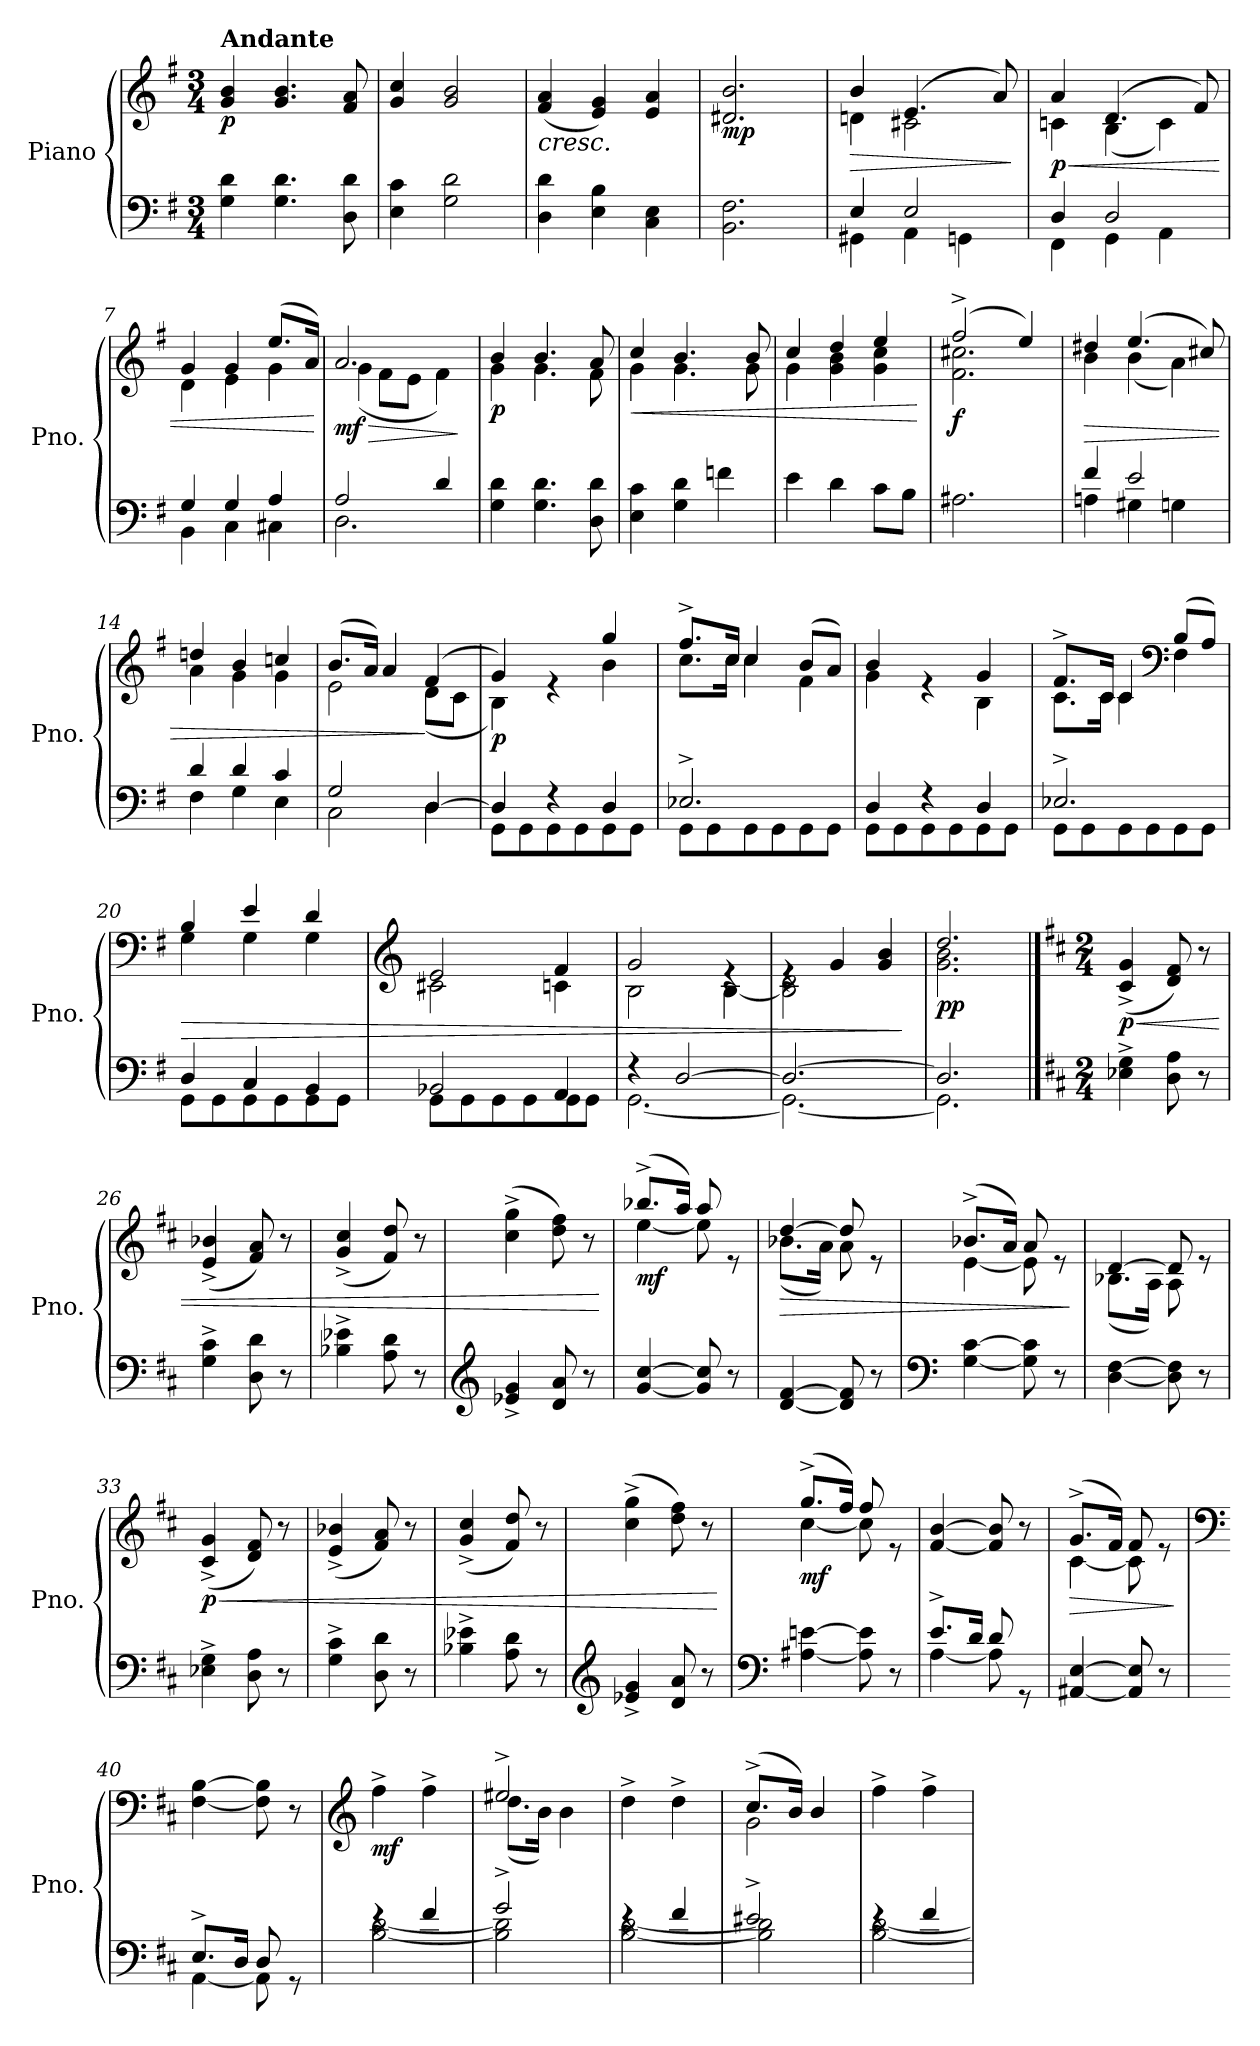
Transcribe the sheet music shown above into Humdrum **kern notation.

**kern	**kern	**dynam
*part1	*part1	*part1
*staff2	*staff1	*staff1/2
*I"Piano	*	*
*I'Pno.	*	*
*clefF4	*clefG2	*
*k[f#]	*k[f#]	*
*M3/4	*M3/4	*
=1	=1	=1
!	!LO:TX:a:B:t=Andante	!
!	!	!LO:DY:b
4G\ 4d\	4g/ 4b/	p
4.G\ 4.d\	4.g/ 4.b/	.
8D\ 8d\	8f#/ 8a/	.
=2	=2	=2
4E\ 4c\	4g/ 4cc/	.
2G\ 2d\	2g/ 2b/	.
=3	=3	=3
!	!	!LO:HP:b
4D\ 4d\	(4f#/ 4a/	<
4E\ 4B\	4e/ 4g/)	.
4C\ 4E\	4e/ 4a/	.
=4	=4	=4
!	!	!LO:DY:b
2.BB\ 2.F#\	2.d#X/ 2.b/	mp
.	.	[
=5	=5	=5
*^	*	*
!	!	!	!LO:HP:b
*	*	*^	*
4E/	4GG#X\	4b/	4dn\	>
2E/	4AA\	(4.e/	2c#X\	.
.	4GGn\	.	.	.
.	.	8a/)	.	.
*v	*v	*	*	*
*	*v	*v	*
.	.	]
=6	=6	=6
*^	*	*
!	!	!	!LO:HP:b
*	*	*^	*
!	!	!	!	!LO:DY:n=1:b
4D/	4FF#\	4a/	4cn\	< p
2D/	4GG\	(4.d/	(4B\	.
.	4AA\	.	4c\)	.
.	.	8f#/)	.	.
=7	=7	=7	=7	=7
4G/	4BB\	4g/	4d\	.
4G/	4C\	4g/	4e\	.
4A/	4C#X\	(8.ee/L	4g\	.
.	.	16a/Jk)	.	.
*v	*v	*	*	*
*	*v	*v	*
.	.	[
=8	=8	=8
*^	*	*
!	!	!	!LO:HP:b
*	*	*^	*
!	!	!	!	!LO:DY:n=1:b
2A/	2.D\	2.a/	(4g\	> mf
.	.	.	8f#\L	.
.	.	.	8e\J	.
4d/	.	.	4f#\)	.
*v	*v	*	*	*
*	*v	*v	*
.	.	]
!!LO:LB:g=z
=9	=9	=9
*	*^	*
!	!	!	!LO:DY:b
4G\ 4d\	4b/	4g\	p
4.G\ 4.d\	4.b/	4.g\	.
8D\ 8d\	8a/	8f#\	.
=10	=10	=10	=10
!	!	!	!LO:HP:b
4E\ 4c\	4cc/	4g\	<
4G\ 4d\	4.b/	4.g\	.
4fn\	.	.	.
.	8b/	8g\	.
=11	=11	=11	=11
4e\	4cc/	4g\	.
4d\	4dd/	4g\ 4b\	.
8c\L	4ee/	4g\ 4cc\	.
8B\J	.	.	.
*	*v	*v	*
.	.	[
=12	=12	=12
*	*^	*
!	!	!	!LO:DY:b
2.A#X\	(2ff#^/	2.f#\ 2.cc#X\	f
.	4ee/)	.	.
=13	=13	=13	=13
*^	*	*	*
!	!	!	!	!LO:HP:b
4f#/	4An\	4dd#X/	4b\	>
2e/	4G#X\	(4.ee/	(4b\	.
.	4Gn\	.	4a\)	.
.	.	8cc#X/)	.	.
=14	=14	=14	=14	=14
4d/	4F#\	4ddn/	4a\	.
4d/	4G\	4b/	4g\	.
4c/	4E\	4ccn/	4g\	.
=15	=15	=15	=15	=15
2G/	2C\	(8.b/L	2e\	.
.	.	16a/Jk)	.	.
.	.	4a/	.	.
[4D/	4D\	(4f#/	(8d\L	]
.	.	.	8c\J	.
=16	=16	=16	=16	=16
!	!	!	!	!LO:DY:b
4D/]	8GG\L	4g/)	4B\)	p
.	8GG\	.	.	.
4r	8GG\	4re	4ryy	.
.	8GG\	.	.	.
4D/	8GG\	4gg/	4b\	.
.	8GG\J	.	.	.
!!LO:LB:g=z	!!
=17	=17	=17	=17	=17
2.E-X^/	8GG\L	8.ff#^/L	8.cc\L	.
.	8GG\	.	.	.
.	.	16cc/Jk	16cc\Jk	.
.	8GG\	4cc/	4cc\	.
.	8GG\	.	.	.
.	8GG\	(8b/L	4f#\	.
.	8GG\J	8a/J)	.	.
=18	=18	=18	=18	=18
4D/	8GG\L	4b/	4g\	.
.	8GG\	.	.	.
4r	8GG\	4re	4ryy	.
.	8GG\	.	.	.
4D/	8GG\	4g/	4B\	.
.	8GG\J	.	.	.
=19	=19	=19	=19	=19
2.E-X^/	8GG\L	8.f#^/L	8.c\L	.
.	8GG\	.	.	.
.	.	16c/Jk	16c\Jk	.
.	8GG\	4c/	4c\	.
.	8GG\	.	.	.
*	*	*clefF4	*	*
.	8GG\	(8B/L	4F#\	.
.	8GG\J	8A/J)	.	.
=20	=20	=20	=20	=20
!	!	!	!	!LO:HP:b
4D/	8GG\L	4B/	4G\	>
.	8GG\	.	.	.
4C/	8GG\	4e/	4G\	.
.	8GG\	.	.	.
4BB/	8GG\	4d/	4G\	.
.	8GG\J	.	.	.
=21	=21	=21	=21	=21
*	*	*clefG2	*	*
2BB-X/	8GG\L	2e/	2c#X\	.
.	8GG\	.	.	.
.	8GG\	.	.	.
.	8GG\	.	.	.
4AA/	8GG\	4f#/	4cn\	.
.	8GG\J	.	.	.
=22	=22	=22	=22	=22
4r	[2.GG\	2g/	2B\	.
[2D/	.	.	.	.
.	.	4re	[4B\	.
=23	=23	=23	=23	=23
2.D/_	2.GG\_	4re	2B\] 2d\	.
.	.	4g/	.	.
.	.	4g/ 4b/	4ryy	.
*v	*v	*	*	*
*	*v	*v	*
.	.	]
=24	=24	=24
*^	*^	*
!	!	!	!	!LO:DY:b
2.D/]	2.GG\]	2.dd/	2.g\ 2.b\	pp
*v	*v	*	*	*
*	*v	*v	*
!!LO:PB:g=z
==25	==25	==25
*k[f#c#]	*k[f#c#]	*
*M2/4	*M2/4	*
*^	*^	*
!	!	!LO:TX:a:B:t=Allegro	!	!
!	!	!	!	!LO:HP:b
!	!	!	!	!LO:DY:n=1:b
*v	*v	*	*	*
*	*v	*v	*
4E-X\^ 4G\^	(4c#/^ 4g/^	< p
8D\ 8A\	8d/ 8f#/)	.
8r	8r	.
=26	=26	=26
4G\^ 4c#\^	(4e/^ 4b-X/^	.
8D\ 8d\	8f#/ 8a/)	.
8r	8r	.
=27	=27	=27
4B-X\^ 4e-X\^	(4g/^ 4cc#/^	.
8A\ 8d\	8f#/ 8dd/)	.
8r	8r	.
=28	=28	=28
*clefG2	*	*
4e-X/^ 4g/^	(4cc#\^ 4gg\^	.
8d/ 8a/	8dd\ 8ff#\)	.
8r	8r	.
.	.	[
=29	=29	=29
*	*^	*
!	!	!	!LO:DY:b
[4g/ [4cc#/	(8.bb-X^/L	[4ee\	mf
.	16aa/Jk)	.	.
8g/] 8cc#/]	8aa/	8ee\]	.
8r	8re	8ryy	.
=30	=30	=30	=30
!	!	!	!LO:HP:b
[4d/ [4f#/	[4dd/	(8.b-X\L	>
.	.	16a\Jk)	.
8d/] 8f#/]	8dd/]	8a\	.
8r	8re	8ryy	.
=31	=31	=31	=31
*clefF4	*	*	*
[4G\ [4c#\	(8.b-X^/L	[4e\	.
.	16a/Jk)	.	.
8G\] 8c#\]	8a/	8e\]	.
8r	8re	8ryy	.
*	*v	*v	*
.	.	]
!!LO:LB:g=z
=32	=32	=32
*	*^	*
[4D\ [4F#\	[4d/	(8.B-X\L	.
.	.	16A\Jk)	.
8D\] 8F#\]	8d/]	8A\	.
8r	8re	8ryy	.
=33	=33	=33	=33
!	!	!	!LO:HP:b
!	!	!	!LO:DY:n=1:b
*	*v	*v	*
4E-X\^ 4G\^	(4c#/^ 4g/^	< p
8D\ 8A\	8d/ 8f#/)	.
8r	8r	.
=34	=34	=34
4G\^ 4c#\^	(4e/^ 4b-X/^	.
8D\ 8d\	8f#/ 8a/)	.
8r	8r	.
=35	=35	=35
4B-X\^ 4e-X\^	(4g/^ 4cc#/^	.
8A\ 8d\	8f#/ 8dd/)	.
8r	8r	.
=36	=36	=36
*clefG2	*	*
4e-X/^ 4g/^	(4cc#\^ 4gg\^	.
8d/ 8a/	8dd\ 8ff#\)	.
8r	8r	.
.	.	[
=37	=37	=37
*clefF4	*	*
*	*^	*
!	!	!	!LO:DY:b
[4A#X\ [4en\	(8.gg^/L	[4cc#\	mf
.	16ff#/Jk)	.	.
8A#\] 8e\]	8ff#/	8cc#\]	.
8r	8re	8ryy	.
*	*v	*v	*
=38	=38	=38
*^	*	*
8.e^/L	[4A\	[4f#/ [4b/	.
16d/Jk	.	.	.
8d/	8A\]	8f#/] 8b/]	.
8rGG	8ryy	8r	.
!!LO:LB:g=z
=39	=39	=39	=39
!	!	!	!LO:HP:b
*v	*v	*^	*
[4AA#X/ [4E/	(8.g^/L	[4c#\	>
.	16f#/Jk)	.	.
8AA#/] 8E/]	8f#/	8c#\]	.
8r	8re	8ryy	.
*	*v	*v	*
.	.	]
=40	=40	=40
*	*clefF4	*
*^	*	*
8.E^/L	[4AA\	[4F#\ [4B\	.
16D/Jk	.	.	.
8D/	8AA\]	8F#\] 8B\]	.
8rGG	8ryy	8r	.
=41	=41	=41	=41
*	*	*clefG2	*
!	!	!	!LO:DY:b
4re	[2B\ [2d\	4ff#^\	mf
4f#/	.	4ff#^\	.
=42	=42	=42	=42
*	*	*^	*
2g^/	2B\] 2d\]	2ee#X^/	(8.dd\L	.
.	.	.	16b\Jk)	.
.	.	.	4b\	.
*	*	*v	*v	*
=43	=43	=43	=43
4re	[2B\ [2d\	4dd^\	.
4f#/	.	4dd^\	.
=44	=44	=44	=44
*	*	*^	*
2e#X^/	2B\] 2d\]	(8.cc#^/L	2g\	.
.	.	16b/Jk)	.	.
.	.	4b/	.	.
*	*	*v	*v	*
=45	=45	=45	=45
4re	[2B\ [2d\	4ff#^\	.
4f#/	.	4ff#^\	.
*v	*v	*	*
=	=	=
*-	*-	*-
